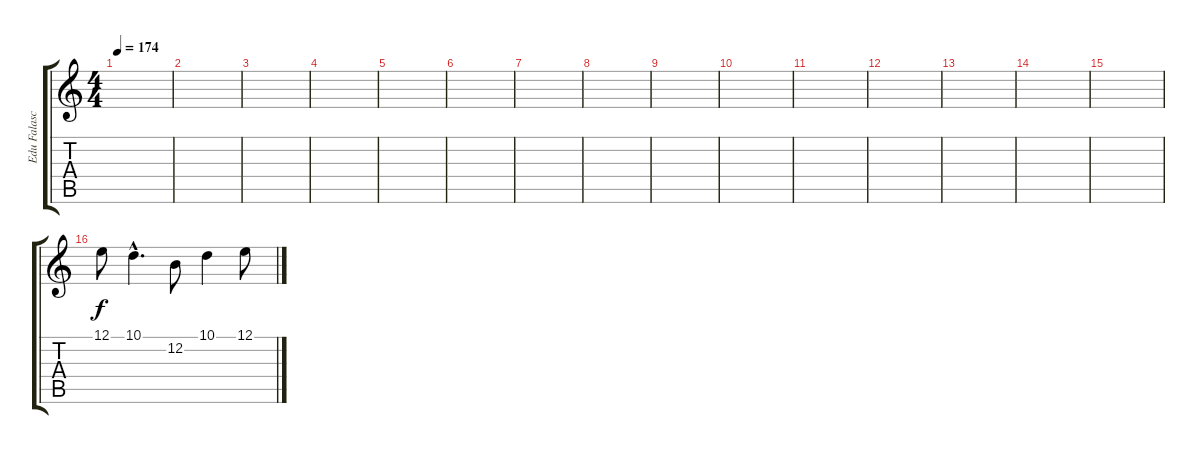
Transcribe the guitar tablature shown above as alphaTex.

\track ("Edu Falaschi" "Edu Falasc") {instrument pad4choir}
\staff {score tabs}
\tuning (E4 B3 G3 D3 A2 E2) {hide}
\ts (4 4)
\tempo 174
\clef g2
\ks c
|
|
|
|
|
|
|
|
|
|
|
|
|
|
|
12.1.8 10.1{hac}.4{d} 12.2.8 10.1.4 12.1.8
